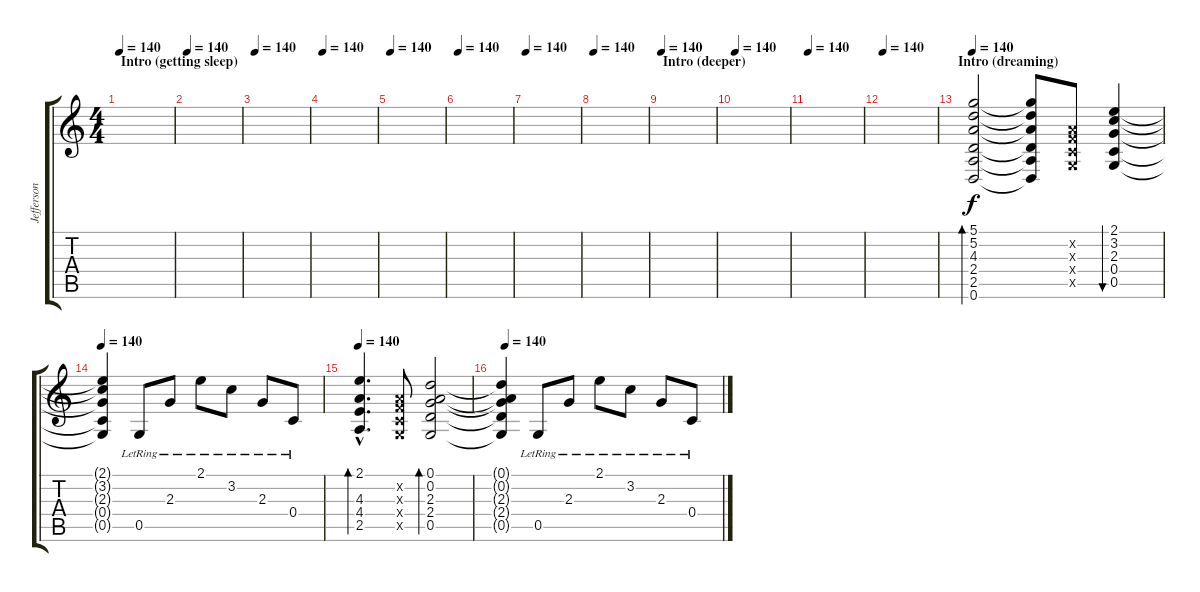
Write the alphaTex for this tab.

\track ("Jefferson" "Jefferson") {instrument distortionguitar}
\staff {score tabs}
\tuning (D4 A3 F3 C3 G2 D2) {hide}
\ts (4 4)
\section ("" "Intro (getting sleep)")
\tempo 140
\clef g2
\ks c
|
\tempo 140
|
\tempo 140
|
\tempo 140
|
\tempo 140
|
\tempo 140
|
\tempo 140
|
\tempo 140
|
\section ("" "Intro (deeper)")
\tempo 140
|
\tempo 140
|
\tempo 140
|
\tempo 140
|
\section ("" "Intro (dreaming)")
\tempo 140
(5.1 5.2 4.3 2.4 2.5 0.6).2{bd 120 instrument acousticguitarsteel} (5.1{t} 5.2{t} 4.3{t} 2.4{t} 2.5{t} 0.6{t}).8 (0.2{x} 0.3{x} 0.4{x} 0.5{x}).8 (2.1 3.2 2.3 0.4 0.5).4{bu 120} |
\tempo 140
(2.1{t} 3.2{t} 2.3{t} 0.4{t} 0.5{t}).4 0.5{lr}.8 2.3{lr}.8 2.1{lr}.8 3.2{lr}.8 2.3{lr}.8 0.4{lr}.8 |
\tempo 140
(2.1{hac} 4.3{hac} 4.4{hac} 2.5{hac}).4{d bd 120} (0.2{x} 0.3{x} 0.4{x} 0.5{x}).8 (0.1 0.2 2.3 2.4 0.5).2{bd 120} |
\tempo 140
(0.1{t} 0.2{t} 2.3{t} 2.4{t} 0.5{t}).4 0.5{lr}.8 2.3{lr}.8 2.1{lr}.8 3.2{lr}.8 2.3{lr}.8 0.4{lr}.8
